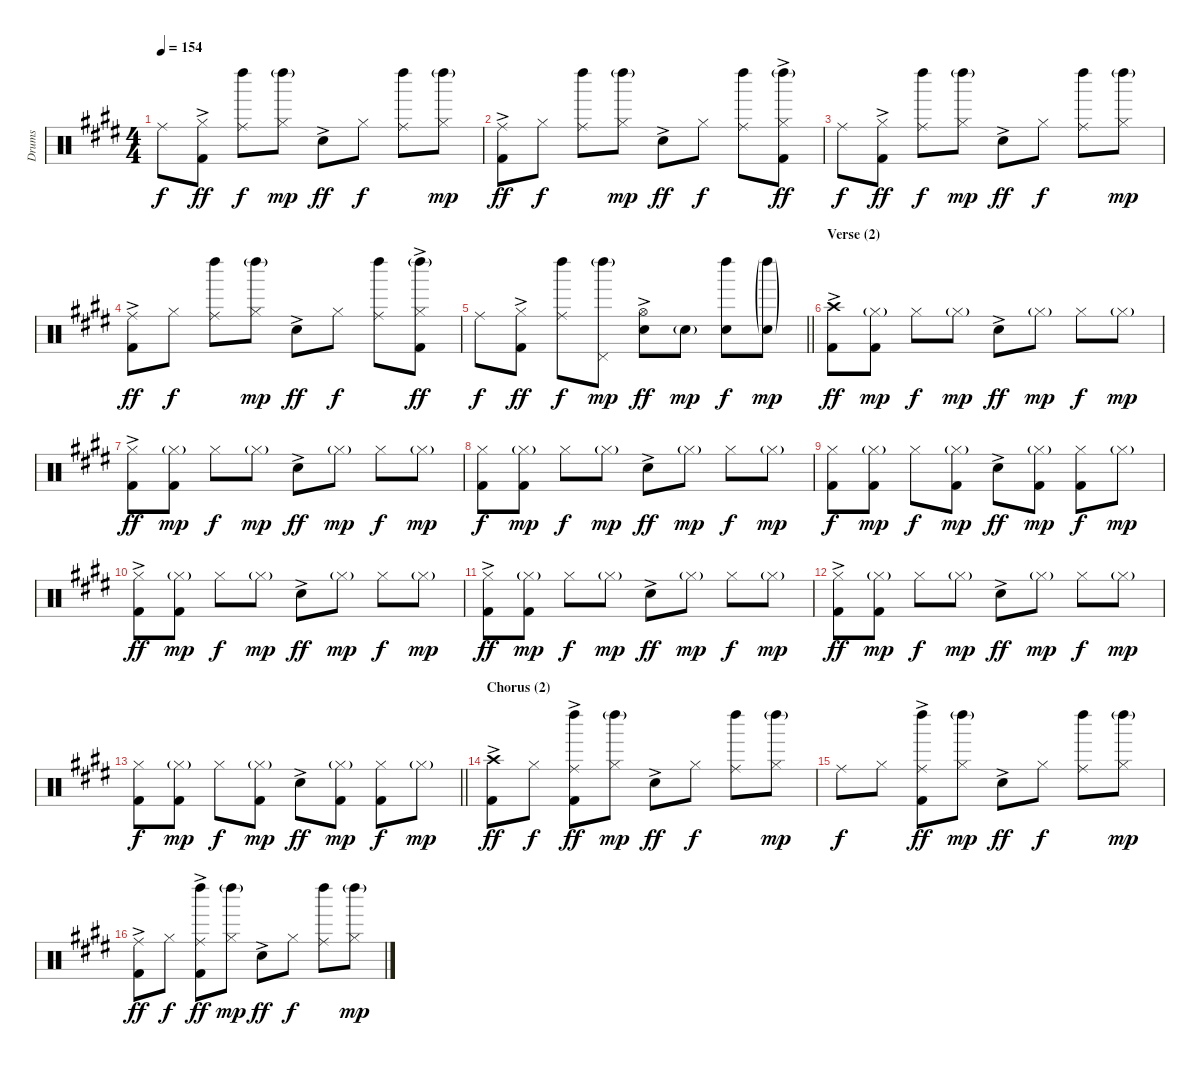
\track ("Drums" "Drums") {instrument percussion}
\staff {score}
\articulation defaults
\ts (4 4)
\tempo 154
\clef neutral
\ks c#minor "Ride (middle)".8{dy f}
("Hi-Hat (closed)" "Kick (hit) 2"{ac}).8{dy ff} ("Ride (middle)" "Left Maraca (hit)").8{dy f} ("Hi-Hat (closed)" "Left Maraca (hit)"{g}).8{dy mp} "Snare (hit) 2"{ac}.8{dy ff} "Hi-Hat (closed)".8{dy f} ("Ride (middle)" "Left Maraca (hit)").8 ("Hi-Hat (closed)" "Left Maraca (hit)"{g}).8{dy mp} |
("Ride (middle)" "Kick (hit) 2"{ac}).8{dy ff} "Hi-Hat (closed)".8{dy f} ("Ride (middle)" "Left Maraca (hit)").8 ("Hi-Hat (closed)" "Left Maraca (hit)"{g}).8{dy mp} "Snare (hit) 2"{ac}.8{dy ff} "Hi-Hat (closed)".8{dy f} ("Ride (middle)" "Left Maraca (hit)").8 ("Hi-Hat (closed)" "Left Maraca (hit)"{g} "Kick (hit) 2"{ac}).8{dy ff} |
"Ride (middle)".8{dy f} ("Hi-Hat (closed)" "Kick (hit) 2"{ac}).8{dy ff} ("Ride (middle)" "Left Maraca (hit)").8{dy f} ("Hi-Hat (closed)" "Left Maraca (hit)"{g}).8{dy mp} "Snare (hit) 2"{ac}.8{dy ff} "Hi-Hat (closed)".8{dy f} ("Ride (middle)" "Left Maraca (hit)").8 ("Hi-Hat (closed)" "Left Maraca (hit)"{g}).8{dy mp} |
("Ride (middle)" "Kick (hit) 2"{ac}).8{dy ff} "Hi-Hat (closed)".8{dy f} ("Ride (middle)" "Left Maraca (hit)").8 ("Hi-Hat (closed)" "Left Maraca (hit)"{g}).8{dy mp} "Snare (hit) 2"{ac}.8{dy ff} "Hi-Hat (closed)".8{dy f} ("Ride (middle)" "Left Maraca (hit)").8 ("Hi-Hat (closed)" "Left Maraca (hit)"{g} "Kick (hit) 2"{ac}).8{dy ff} |
\barLineRight lightlight "Ride (middle)".8{dy f}
("Hi-Hat (closed)" "Kick (hit) 2"{ac}).8{dy ff} ("Ride (middle)" "Left Maraca (hit)").8{dy f} ("Pedal Hi-Hat (hit)" "Left Maraca (hit)"{g}).8{dy mp} ("Hi-Hat (open)" "Snare (hit) 2"{ac}).8{dy ff} "Snare (hit) 2"{g}.8{dy mp} ("Snare (hit) 2" "Left Maraca (hit)").8{dy f} ("Snare (hit) 2"{g} "Left Maraca (hit)"{g}).8{dy mp} |
\section ("" "Verse (2)")
("Crash high (hit)" "Kick (hit) 2"{ac}).8{dy ff} ("Hi-Hat (closed)"{g} "Kick (hit) 2").8{dy mp} "Hi-Hat (closed)".8{dy f} "Hi-Hat (closed)"{g}.8{dy mp} "Snare (hit) 2"{ac}.8{dy ff} "Hi-Hat (closed)"{g}.8{dy mp} "Hi-Hat (closed)".8{dy f} "Hi-Hat (closed)"{g}.8{dy mp} |
("Hi-Hat (closed)" "Kick (hit) 2"{ac}).8{dy ff} ("Hi-Hat (closed)"{g} "Kick (hit) 2").8{dy mp} "Hi-Hat (closed)".8{dy f} "Hi-Hat (closed)"{g}.8{dy mp} "Snare (hit) 2"{ac}.8{dy ff} "Hi-Hat (closed)"{g}.8{dy mp} "Hi-Hat (closed)".8{dy f} "Hi-Hat (closed)"{g}.8{dy mp} |
("Hi-Hat (closed)" "Kick (hit) 2").8{dy f} ("Hi-Hat (closed)"{g} "Kick (hit) 2").8{dy mp} "Hi-Hat (closed)".8{dy f} "Hi-Hat (closed)"{g}.8{dy mp} "Snare (hit) 2"{ac}.8{dy ff} "Hi-Hat (closed)"{g}.8{dy mp} "Hi-Hat (closed)".8{dy f} "Hi-Hat (closed)"{g}.8{dy mp} |
("Hi-Hat (closed)" "Kick (hit) 2").8{dy f} ("Hi-Hat (closed)"{g} "Kick (hit) 2").8{dy mp} "Hi-Hat (closed)".8{dy f} ("Hi-Hat (closed)"{g} "Kick (hit) 2").8{dy mp} "Snare (hit) 2"{ac}.8{dy ff} ("Hi-Hat (closed)"{g} "Kick (hit) 2").8{dy mp} ("Hi-Hat (closed)" "Kick (hit) 2").8{dy f} "Hi-Hat (closed)"{g}.8{dy mp} |
("Hi-Hat (closed)" "Kick (hit) 2"{ac}).8{dy ff} ("Hi-Hat (closed)"{g} "Kick (hit) 2").8{dy mp} "Hi-Hat (closed)".8{dy f} "Hi-Hat (closed)"{g}.8{dy mp} "Snare (hit) 2"{ac}.8{dy ff} "Hi-Hat (closed)"{g}.8{dy mp} "Hi-Hat (closed)".8{dy f} "Hi-Hat (closed)"{g}.8{dy mp} |
("Hi-Hat (closed)" "Kick (hit) 2"{ac}).8{dy ff} ("Hi-Hat (closed)"{g} "Kick (hit) 2").8{dy mp} "Hi-Hat (closed)".8{dy f} "Hi-Hat (closed)"{g}.8{dy mp} "Snare (hit) 2"{ac}.8{dy ff} "Hi-Hat (closed)"{g}.8{dy mp} "Hi-Hat (closed)".8{dy f} "Hi-Hat (closed)"{g}.8{dy mp} |
("Hi-Hat (closed)" "Kick (hit) 2"{ac}).8{dy ff} ("Hi-Hat (closed)"{g} "Kick (hit) 2").8{dy mp} "Hi-Hat (closed)".8{dy f} "Hi-Hat (closed)"{g}.8{dy mp} "Snare (hit) 2"{ac}.8{dy ff} "Hi-Hat (closed)"{g}.8{dy mp} "Hi-Hat (closed)".8{dy f} "Hi-Hat (closed)"{g}.8{dy mp} |
\barLineRight lightlight
("Hi-Hat (closed)" "Kick (hit) 2").8{dy f} ("Hi-Hat (closed)"{g} "Kick (hit) 2").8{dy mp} "Hi-Hat (closed)".8{dy f} ("Hi-Hat (closed)"{g} "Kick (hit) 2").8{dy mp} "Snare (hit) 2"{ac}.8{dy ff} ("Hi-Hat (closed)"{g} "Kick (hit) 2").8{dy mp} ("Hi-Hat (closed)" "Kick (hit) 2").8{dy f} "Hi-Hat (closed)"{g}.8{dy mp} |
\section ("" "Chorus (2)")
("Crash high (hit)" "Kick (hit) 2"{ac}).8{dy ff} "Hi-Hat (closed)".8{dy f} ("Ride (middle)" "Left Maraca (hit)" "Kick (hit) 2"{ac}).8{dy ff} ("Hi-Hat (closed)" "Left Maraca (hit)"{g}).8{dy mp} "Snare (hit) 2"{ac}.8{dy ff} "Hi-Hat (closed)".8{dy f} ("Ride (middle)" "Left Maraca (hit)").8 ("Hi-Hat (closed)" "Left Maraca (hit)"{g}).8{dy mp} |
"Ride (middle)".8{dy f} "Hi-Hat (closed)".8 ("Ride (middle)" "Left Maraca (hit)" "Kick (hit) 2"{ac}).8{dy ff} ("Hi-Hat (closed)" "Left Maraca (hit)"{g}).8{dy mp} "Snare (hit) 2"{ac}.8{dy ff} "Hi-Hat (closed)".8{dy f} ("Ride (middle)" "Left Maraca (hit)").8 ("Hi-Hat (closed)" "Left Maraca (hit)"{g}).8{dy mp} |
("Ride (middle)" "Kick (hit) 2"{ac}).8{dy ff} "Hi-Hat (closed)".8{dy f} ("Ride (middle)" "Left Maraca (hit)" "Kick (hit) 2"{ac}).8{dy ff} ("Hi-Hat (closed)" "Left Maraca (hit)"{g}).8{dy mp} "Snare (hit) 2"{ac}.8{dy ff} "Hi-Hat (closed)".8{dy f} ("Ride (middle)" "Left Maraca (hit)").8 ("Hi-Hat (closed)" "Left Maraca (hit)"{g}).8{dy mp}
